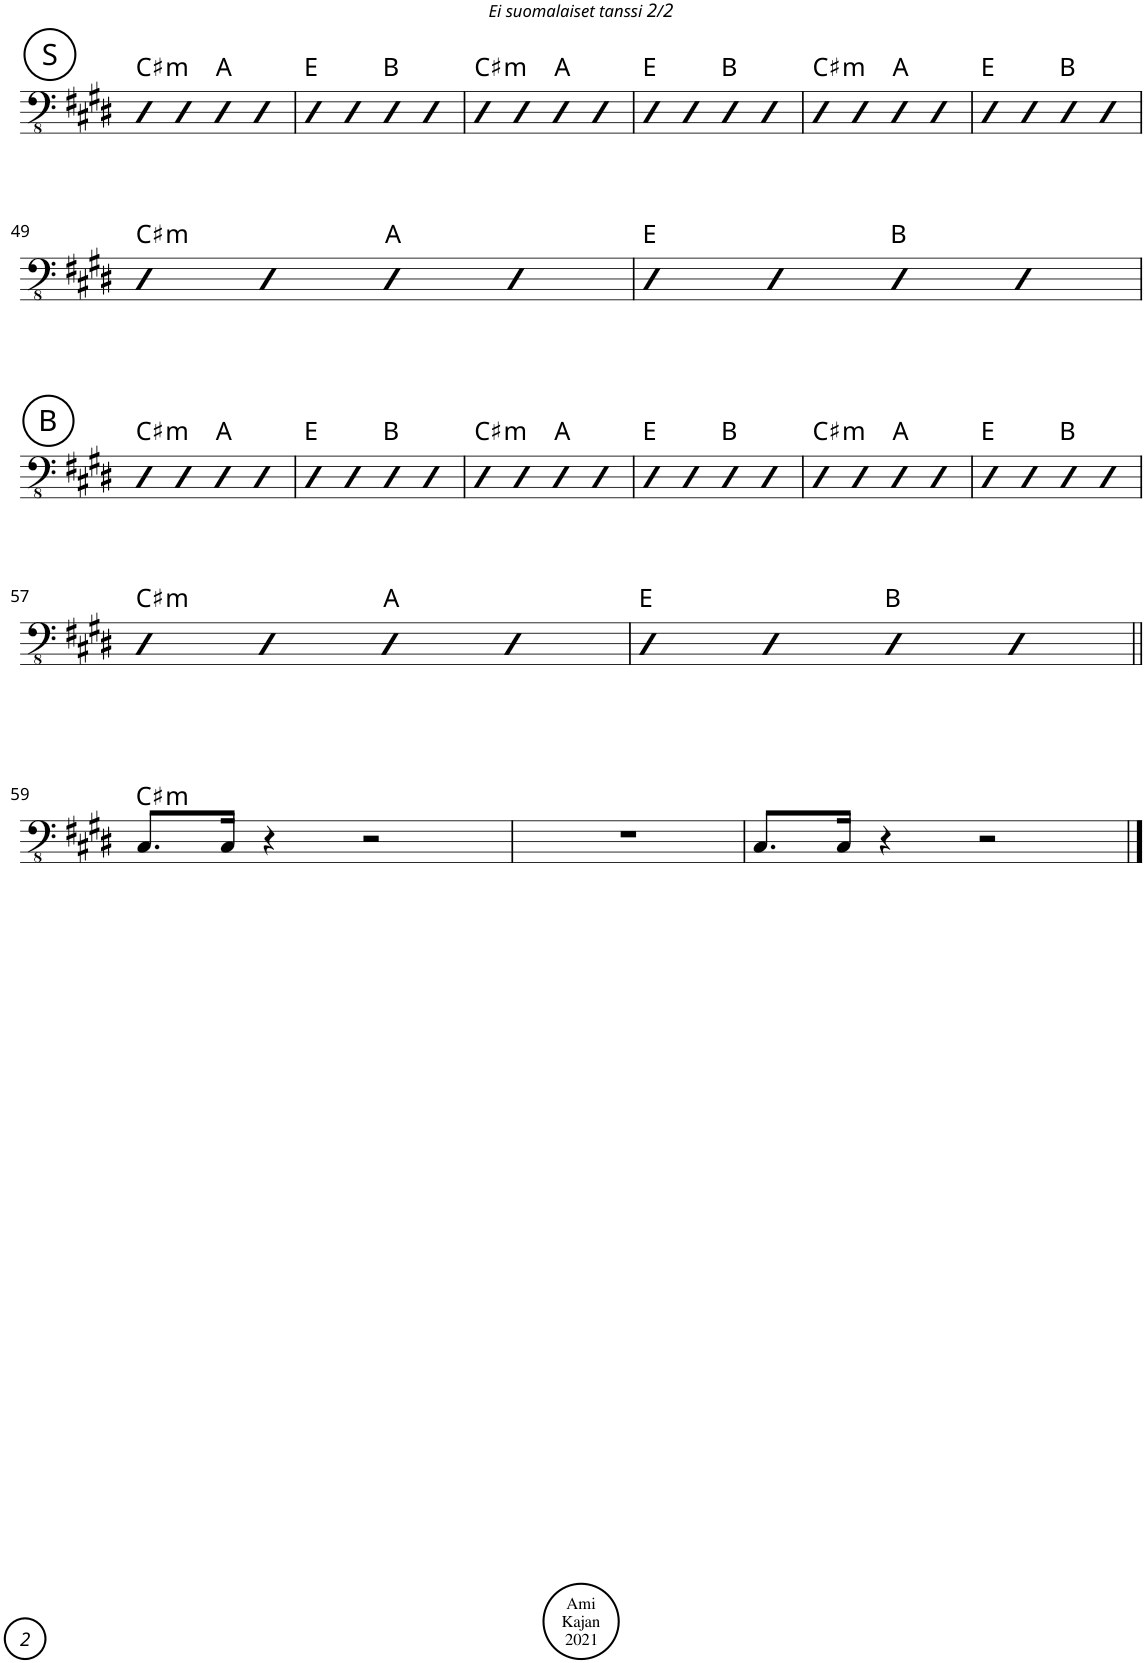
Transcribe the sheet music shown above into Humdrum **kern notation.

**kern	**harte
*part1	*part1
*staff1	*
*I"Acoustic Bass	*
*I'Bass	*
!!LO:PB:g=z
*clefFv4	*
*k[f#c#g#d#]	*
*M4/4	*
*met(c)	*
!!LO:REH:place=s1:a:cj:enc=circle:fs=14:t=S
=43	=43
!	!LO:H:kt=m
4DD#	C#:min
4DD#	.
4DD#	A:maj
4DD#	.
=44	=44
4DD#	E:maj
4DD#	.
4DD#	B:maj
4DD#	.
=45	=45
!	!LO:H:kt=m
4DD#	C#:min
4DD#	.
4DD#	A:maj
4DD#	.
=46	=46
4DD#	E:maj
4DD#	.
4DD#	B:maj
4DD#	.
=47	=47
!	!LO:H:kt=m
4DD#	C#:min
4DD#	.
4DD#	A:maj
4DD#	.
=48	=48
4DD#	E:maj
4DD#	.
4DD#	B:maj
4DD#	.
!!LO:LB:g=z
=49	=49
!	!LO:H:kt=m
4DD#	C#:min
4DD#	.
4DD#	A:maj
4DD#	.
=50	=50
4DD#	E:maj
4DD#	.
4DD#	B:maj
4DD#	.
!!LO:LB:g=z
!!LO:REH:place=s1:a:cj:enc=circle:fs=14:t=B
=51	=51
!	!LO:H:kt=m
4DD#	C#:min
4DD#	.
4DD#	A:maj
4DD#	.
=52	=52
4DD#	E:maj
4DD#	.
4DD#	B:maj
4DD#	.
=53	=53
!	!LO:H:kt=m
4DD#	C#:min
4DD#	.
4DD#	A:maj
4DD#	.
=54	=54
4DD#	E:maj
4DD#	.
4DD#	B:maj
4DD#	.
=55	=55
!	!LO:H:kt=m
4DD#	C#:min
4DD#	.
4DD#	A:maj
4DD#	.
=56	=56
4DD#	E:maj
4DD#	.
4DD#	B:maj
4DD#	.
!!LO:LB:g=z
=57	=57
!	!LO:H:kt=m
4DD#	C#:min
4DD#	.
4DD#	A:maj
4DD#	.
=58	=58
4DD#	E:maj
4DD#	.
4DD#	B:maj
4DD#	.
!!LO:LB:g=z
=59||	=59||
!	!LO:H:kt=m
8.CC#/L	C#:min
16CC#/Jk	.
4r	.
2r	.
=60	=60
1r	.
=61	=61
8.CC#/L	.
16CC#/Jk	.
4r	.
2r	.
==	==
*-	*-
